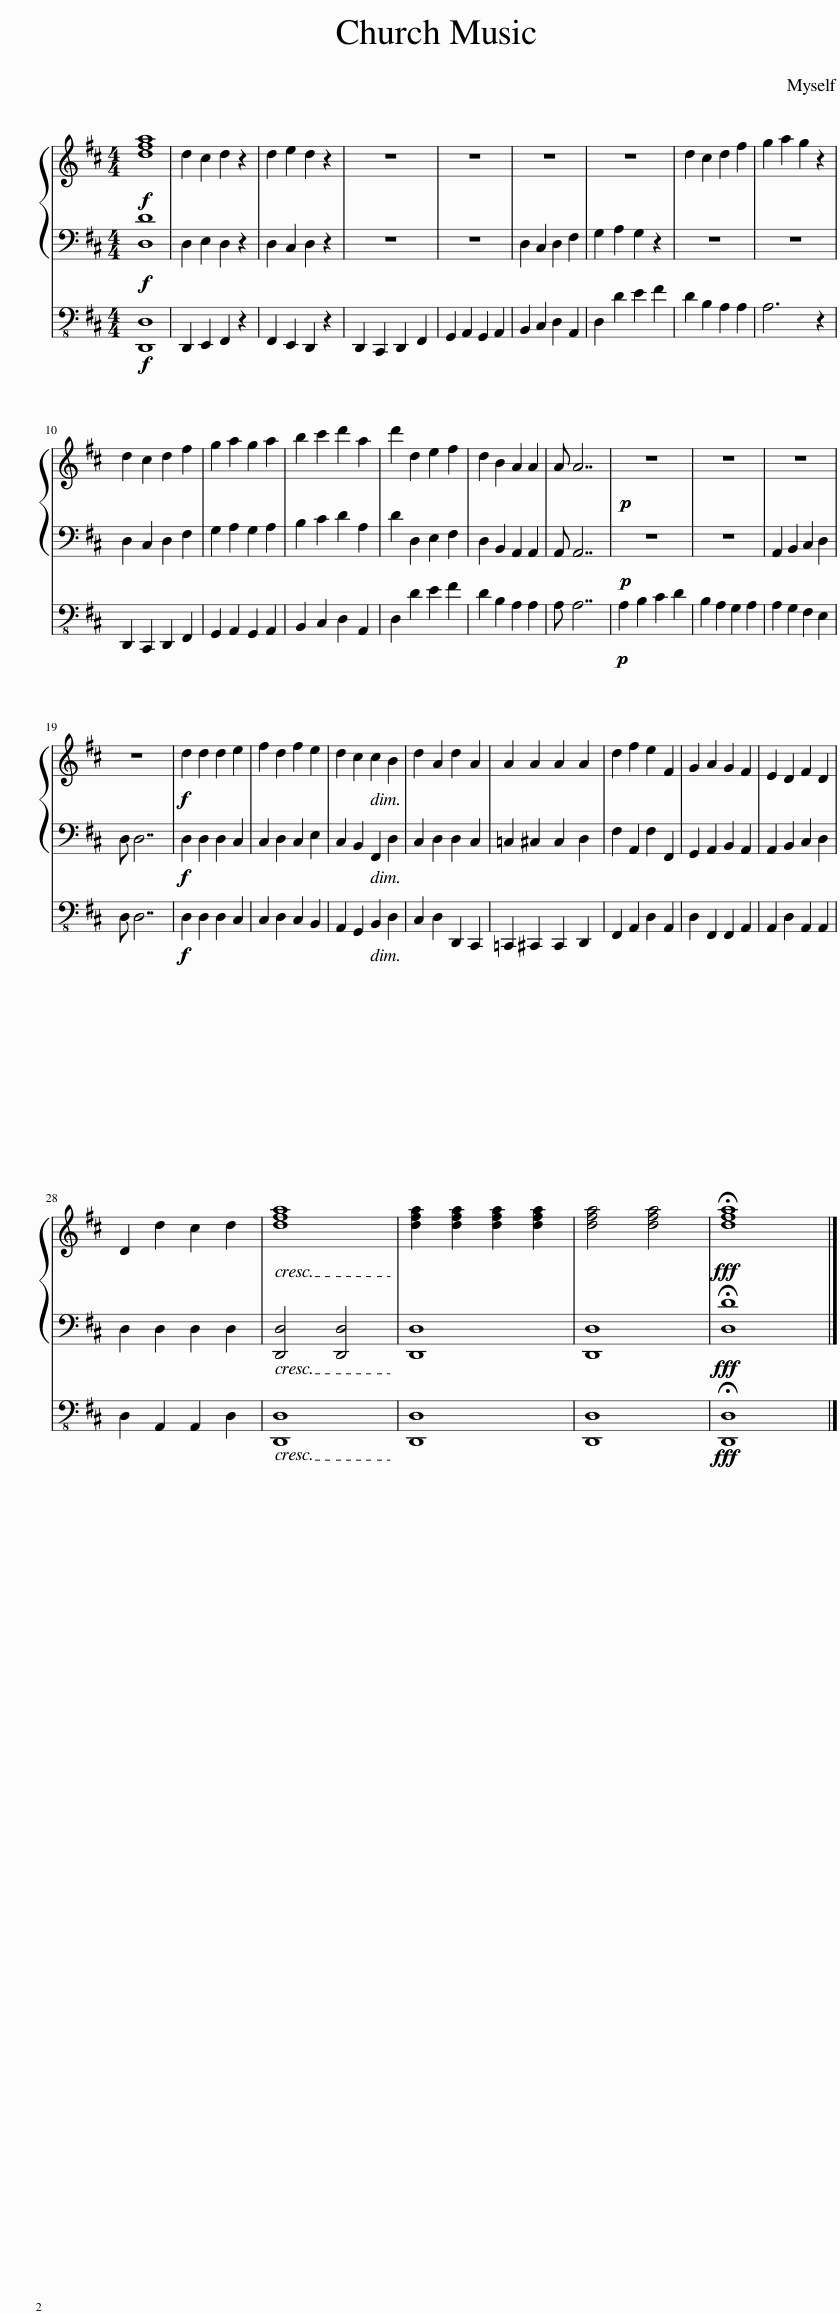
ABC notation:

X:1
%%score { 1 | 2 | 3 }
L:1/8
M:4/4
I:linebreak $
K:D
V:1 treble
V:2 bass
V:3 bass-8
V:1
!f! [dfa]8 | d2 c2 d2 z2 | d2 e2 d2 z2 | z8 | z8 | %5
 z8 | z8 | d2 c2 d2 f2 | g2 a2 g2 z2 |$ d2 c2 d2 f2 | %10
 g2 a2 g2 a2 | b2 c'2 d'2 a2 | d'2 d2 e2 f2 | d2 B2 A2 A2 | A A7 | %15
!p! z8 | z8 | z8 |$ z8 |!f! d2 d2 d2 e2 | %20
 f2 d2 f2 e2 | d2 c2 c2 B2 | d2 A2 d2 A2 | A2 A2 A2 A2 | d2 f2 e2 F2 | %25
 G2 A2 G2 F2 | E2 D2 F2 D2 |$ D2 d2 c2 d2 | [dfa]8 | [dfa]2 [dfa]2 [dfa]2 [dfa]2 | %30
 [dfa]4 [dfa]4 |!fff! !fermata![dfa]8 |] %32
V:2
!f! [D,D]8 | D,2 E,2 D,2 z2 | D,2 C,2 D,2 z2 | z8 | z8 | %5
 D,2 C,2 D,2 F,2 | G,2 A,2 G,2 z2 | z8 | z8 |$ D,2 C,2 D,2 F,2 | %10
 G,2 A,2 G,2 A,2 | B,2 C2 D2 A,2 | D2 D,2 E,2 F,2 | D,2 B,,2 A,,2 A,,2 | A,, A,,7 | %15
!p! z8 | z8 | A,,2 B,,2 C,2 D,2 |$ D, D,7 |!f! D,2 D,2 D,2 C,2 | %20
 C,2 D,2 C,2 E,2 | C,2 B,,2 F,,2 D,2 | C,2 D,2 D,2 C,2 | =C,2 ^C,2 C,2 D,2 | F,2 A,,2 F,2 F,,2 | %25
 G,,2 A,,2 B,,2 A,,2 | A,,2 B,,2 C,2 D,2 |$ D,2 D,2 D,2 D,2 | [D,,D,]4 [D,,D,]4 | [D,,D,]8 | %30
 [D,,D,]8 |!fff! !fermata![D,D]8 |] %32
V:3
!f! [D,,D,]8 | D,,2 E,,2 F,,2 z2 | F,,2 E,,2 D,,2 z2 | D,,2 C,,2 D,,2 F,,2 | G,,2 A,,2 G,,2 A,,2 | %5
 B,,2 C,2 D,2 A,,2 | D,2 D2 E2 F2 | D2 B,2 A,2 A,2 | A,6 z2 |$ D,,2 C,,2 D,,2 F,,2 | %10
 G,,2 A,,2 G,,2 A,,2 | B,,2 C,2 D,2 A,,2 | D,2 D2 E2 F2 | D2 B,2 A,2 A,2 | A, A,7 | %15
!p! A,2 B,2 C2 D2 | B,2 A,2 G,2 A,2 | A,2 G,2 F,2 E,2 |$ D, D,7 |!f! D,2 D,2 D,2 C,2 | %20
 C,2 D,2 C,2 B,,2 | A,,2 G,,2 B,,2 D,2 | C,2 D,2 D,,2 C,,2 | =C,,2 ^C,,2 C,,2 D,,2 | F,,2 A,,2 D,2 A,,2 | %25
 D,2 F,,2 F,,2 A,,2 | A,,2 D,2 A,,2 A,,2 |$ D,2 A,,2 A,,2 D,2 | [D,,D,]8 | [D,,D,]8 | %30
 [D,,D,]8 |!fff! !fermata![D,,D,]8 |] %32
